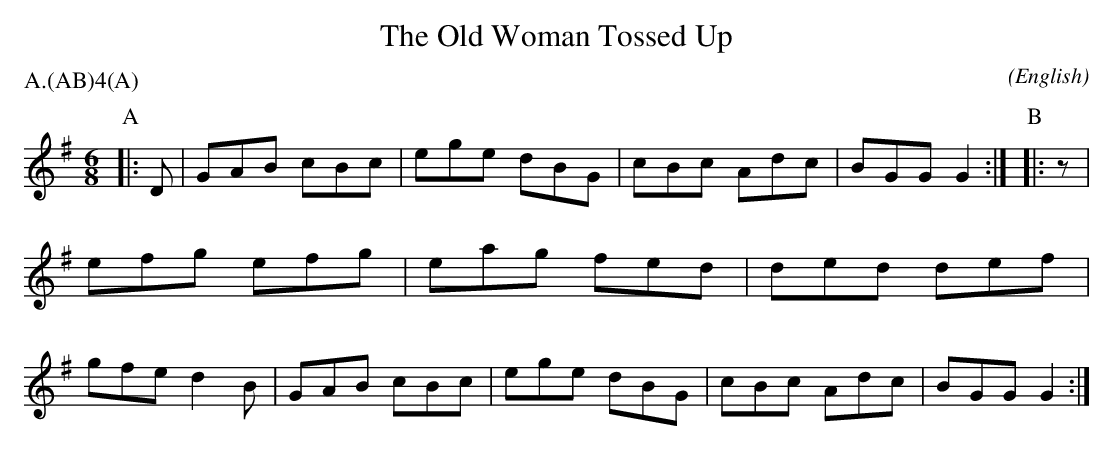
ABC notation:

X:1
T:The Old Woman Tossed Up
M:6/8
C:
O:English
P:A.(AB)4(A)
L:1/8
K:G
P:A
|:D|GAB cBc|ege dBG|cBc Adc|BGG  G2:|\
P:B
|:z|efg efg|eag fed|ded def|gfe  d2 \
B|GAB cBc|ege dBG|cBc Adc|BGG  G2:|
